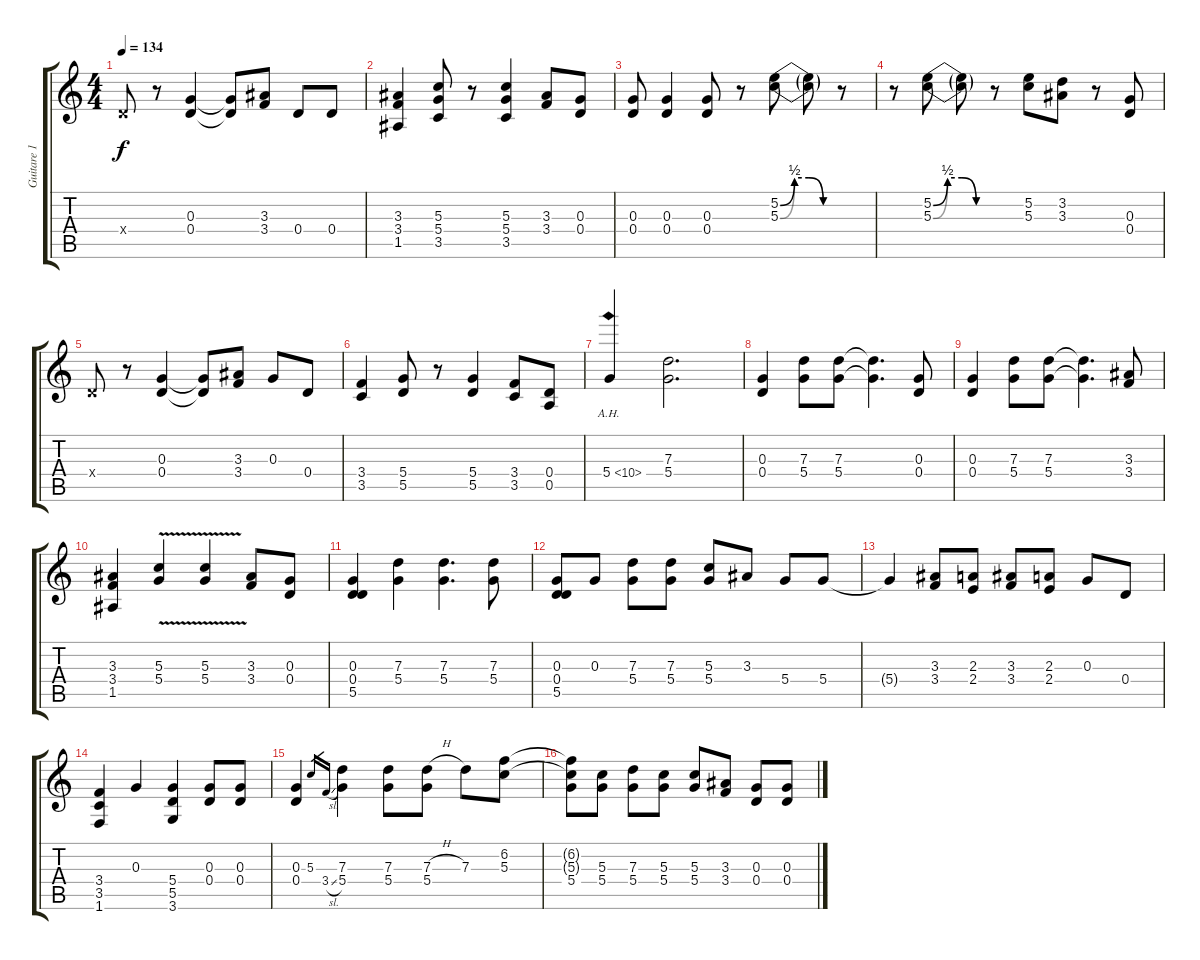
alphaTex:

\track ("Guitare 1" "Guitare 1") {instrument overdrivenguitar}
\staff {score tabs}
\tuning (E4 B3 G3 D3 A2 E2) {hide}
\ts (4 4)
\tempo 134
\clef g2
\ks c
0.4{x}.8{dy f} r.8 (0.3 0.4).4 (0.3{t} 0.4{t}).8 (3.3 3.4).8 0.4.8 0.4.8 |
(3.3 3.4 1.5).4 (5.3 5.4 3.5).8 r.8 (5.3 5.4 3.5).4 (3.3 3.4).8 (0.3 0.4).8 |
(0.3 0.4).8 (0.3 0.4).4 (0.3 0.4).8 r.8 (5.2{be (custom 0 0 15 2 30 2 45 0 60 0)} 5.3{be (custom 0 0 15 2 30 2 45 0 60 0)}).8 (5.2{t} 5.3{t}).8 r.8 |
r.8 (5.2{be (custom 0 0 15 2 30 2 45 0 60 0)} 5.3{be (custom 0 0 15 2 30 2 45 0 60 0)}).8 (5.2{t} 5.3{t}).8 r.8 (5.2 5.3).8 (3.2 3.3).8 r.8 (0.3 0.4).8 |
0.4{x}.8 r.8 (0.3 0.4).4 (0.3{t} 0.4{t}).8 (3.3 3.4).8 0.3.8 0.4.8 |
(3.4 3.5).4 (5.4 5.5).8 r.8 (5.4 5.5).4 (3.4 3.5).8 (0.4 0.5).8 |
5.4{ah 5}.4 (7.3 5.4).2{d} |
(0.3 0.4).4 (7.3 5.4).8 (7.3 5.4).8 (7.3{t} 5.4{t}).4{d} (0.3 0.4).8 |
(0.3 0.4).4 (7.3 5.4).8 (7.3 5.4).8 (7.3{t} 5.4{t}).4{d} (3.3 3.4).8 |
(3.3 3.4 1.5).4 (5.3{v} 5.4{v}).4 (5.3{v} 5.4{v}).4 (3.3 3.4).8 (0.3 0.4).8 |
(0.3 0.4 5.5).4 (7.3 5.4).4 (7.3 5.4).4{d} (7.3 5.4).8 |
(0.3 0.4 5.5).8 0.3.8 (7.3 5.4).8 (7.3 5.4).8 (5.3 5.4).8 3.3.8 5.4.8 5.4.8 |
5.4{t}.4 (3.3 3.4).8 (2.3 2.4).8 (3.3 3.4).8 (2.3 2.4).8 0.3.8 0.4.8 |
(3.4 3.5 1.6).4 0.3.4 (5.4 5.5 3.6).4 (0.3 0.4).8 (0.3 0.4).8 |
(0.3 0.4).4 5.3.16{gr} 3.4{sl}.16{gr} (7.3 5.4).4 (7.3 5.4).8 (7.3{h} 5.4).8 7.3.8 (6.2 5.3).8 |
(6.2{t} 5.3{t} 5.4).8 (5.3 5.4).8 (7.3 5.4).8 (5.3 5.4).8 (5.3 5.4).8 (3.3 3.4).8 (0.3 0.4).8 (0.3 0.4).8
